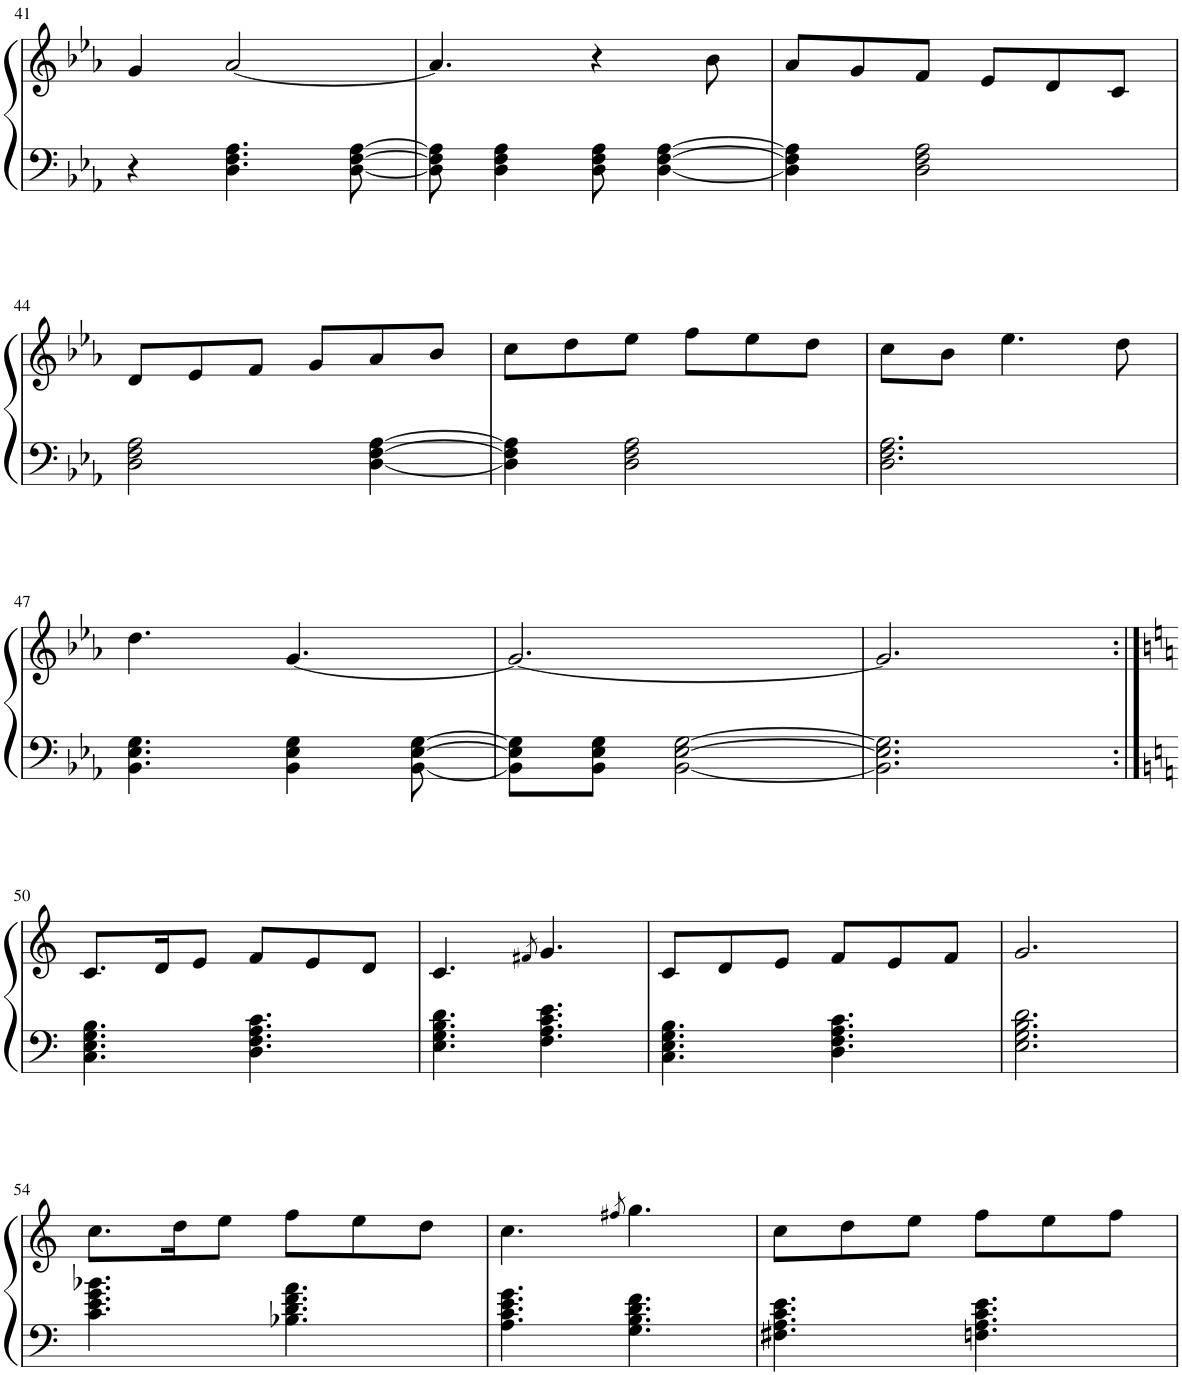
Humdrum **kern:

**kern	**kern
*part1	*part1
*staff2	*staff1
*I"Piano	*
*I'Pno.	*
!!LO:PB:g=z
*clefF4	*clefG2
*k[b-e-a-]	*k[b-e-a-]
*M6/8	*M6/8
=41	=41
4r	4g/
4.D\ 4.F\ 4.A-\	[2a-/
[8D\ [8F\ [8A-\	.
=42	=42
8D\] 8F\] 8A-\]	4.a-/]
4D\ 4F\ 4A-\	.
8D\ 8F\ 8A-\	4r
[4D\ [4F\ [4A-\	.
.	8b-\
=43	=43
4D\] 4F\] 4A-\]	8a-/L
.	8g/
2D\ 2F\ 2A-\	8f/J
.	8e-/L
.	8d/
.	8c/J
!!LO:LB:g=z
=44	=44
2D\ 2F\ 2A-\	8d/L
.	8e-/
.	8f/J
.	8g/L
[4D\ [4F\ [4A-\	8a-/
.	8b-/J
=45	=45
4D\] 4F\] 4A-\]	8cc\L
.	8dd\
2D\ 2F\ 2A-\	8ee-\J
.	8ff\L
.	8ee-\
.	8dd\J
=46	=46
2.D\ 2.F\ 2.A-\	8cc\L
.	8b-\J
.	4.ee-\
.	8dd\
!!LO:LB:g=z
=47	=47
4.BB-\ 4.E-\ 4.G\	4.dd\
4BB-\ 4E-\ 4G\	[4.g/
[8BB-\ [8E-\ [8G\	.
=48	=48
8BB-\] 8E-\] 8G\]L	2.g/_
8BB-\ 8E-\ 8G\J	.
[2BB-\ [2E-\ [2G\	.
=49	=49
2.BB-\] 2.E-\] 2.G\]	2.g/]
!!LO:LB:g=z
=50:|!	=50:|!
*k[]	*k[]
4.C\ 4.E\ 4.G\ 4.B\	8.c/L
.	16d/K
.	8e/J
4.D\ 4.F\ 4.A\ 4.c\	8f/L
.	8e/
.	8d/J
=51	=51
4.E\ 4.G\ 4.B\ 4.d\	4.c/
.	8qf#X/
4.F\ 4.A\ 4.c\ 4.e\	4.g/
=52	=52
4.C\ 4.E\ 4.G\ 4.B\	8c/L
.	8d/
.	8e/J
4.D\ 4.F\ 4.A\ 4.c\	8f/L
.	8e/
.	8f/J
=53	=53
2.E\ 2.G\ 2.B\ 2.d\	2.g/
!!LO:LB:g=z
=54	=54
4.c\ 4.e\ 4.g\ 4.b-X\	8.cc\L
.	16dd\K
.	8ee\J
4.B-X\ 4.d\ 4.f\ 4.a\	8ff\L
.	8ee\
.	8dd\J
=55	=55
4.A\ 4.c\ 4.e\ 4.g\	4.cc\
.	8qff#X/
4.G\ 4.B\ 4.d\ 4.f\	4.gg\
=56	=56
4.F#X\ 4.A\ 4.c\ 4.e\	8cc\L
.	8dd\
.	8ee\J
4.Fn\ 4.A\ 4.c\ 4.e\	8ff\L
.	8ee\
.	8ff\J
=	=
*-	*-
